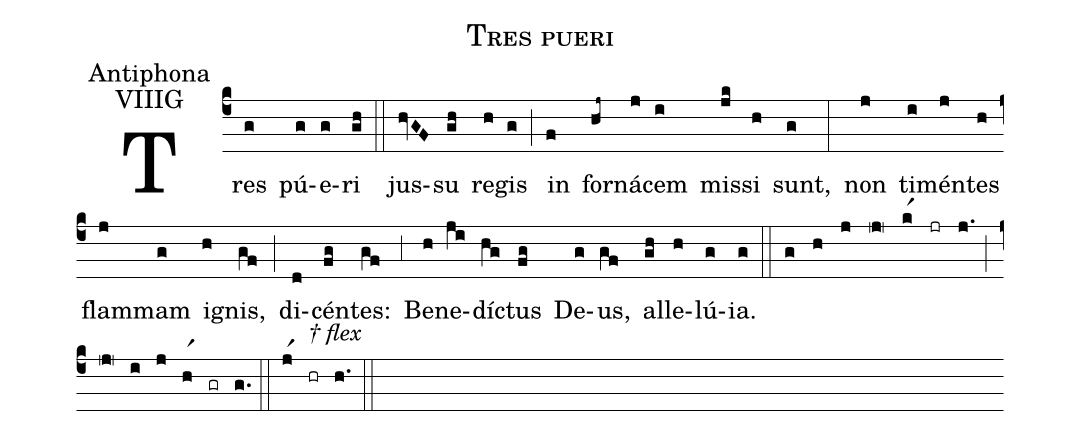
name:Tres pueri;
office-part:Antiphona;
mode:VIIIG;
%%
(c4) Tres(g) pú(g)e(g)ri(gh) (::) jus(hvGF)su(gh) re(h)gis(g) (;) in(f) for(hj~)ná(j)cem(i) mis(jk)si(h) sunt,(g) (:) non(j) ti(i)mén(j)tes(h) flam(j)mam(g) i(h)gnis,(gf) (;) di(d)cén(fg)tes:(gf) (;3) Be(h)ne(ji)dí(hg)ctus(fg) De(g)us,(gf) al(gh)le(h)lú(g)ia.(g) (::)
(g) (h) (j) (jR) (kr1) (jr) (j.) (;)
(jR) (i) (j) (hr1) (gr) (g.) (::)
(jr1) (hr[alt:† flex]) (h.) (::)
